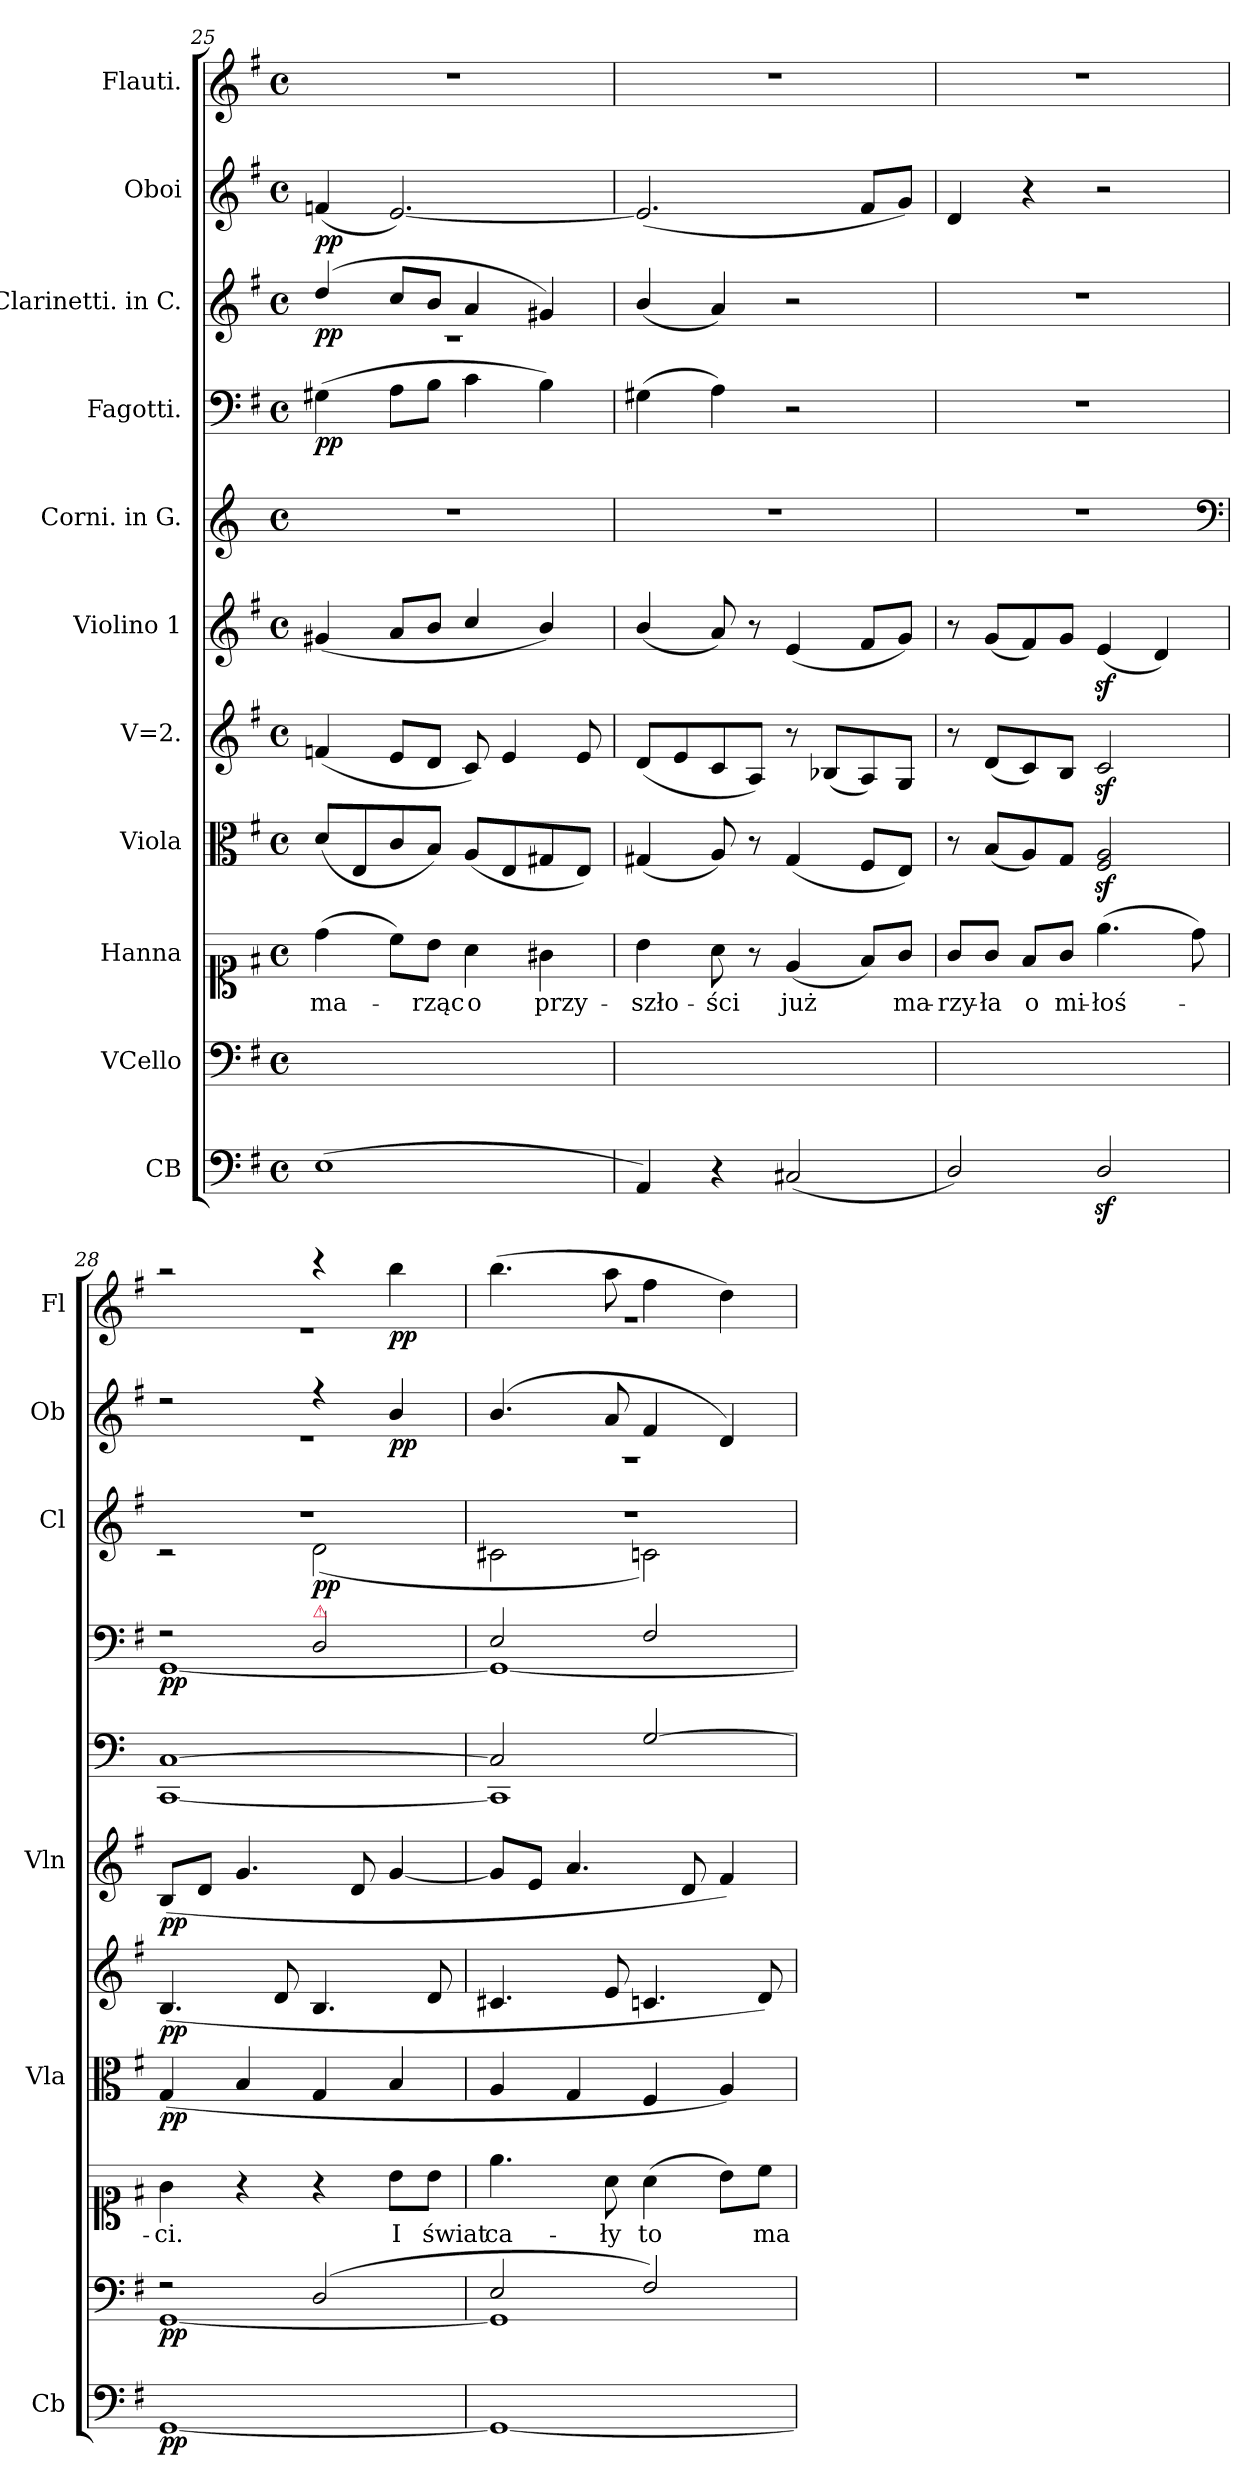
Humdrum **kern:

**kern	**dynam	**kern	**dynam	**kern	**text	**kern	**dynam	**kern	**dynam	**kern	**dynam	**kern	**kern	**dynam	**kern	**dynam	**kern	**dynam	**kern	**dynam
*part11	*part11	*part10	*part10	*part9	*part9	*part8	*part8	*part7	*part7	*part6	*part6	*part5	*part4	*part4	*part3	*part3	*part2	*part2	*part1	*part1
*staff11	*staff11	*staff10	*staff10	*staff9	*staff9	*staff8	*staff8	*staff7	*staff7	*staff6	*staff6	*staff5	*staff4	*staff4	*staff3	*staff3	*staff2	*staff2	*staff1	*staff1
*I"CB	*	*I"VCello	*	*I"Hanna	*	*I"Viola	*	*I"V=2.	*	*I"Violino 1	*	*I"Corni. in G.	*I"Fagotti.	*	*I"Clarinetti. in C.	*	*I"Oboi	*	*I"Flauti.	*
*I'Cb	*	*	*	*	*	*I'Vla	*	*	*	*I'Vln	*	*	*	*	*I'Cl	*	*I'Ob	*	*I'Fl	*
*clefF4	*	*clefF4	*	*clefC1	*	*clefC3	*	*clefG2	*	*clefG2	*	*clefG2	*clefF4	*	*clefG2	*	*clefG2	*	*clefG2	*
*ITrd8c12	*	*	*	*	*	*	*	*	*	*	*	*ITrd3c5	*	*	*	*	*	*	*	*
*k[f#]	*	*k[f#]	*	*k[f#]	*	*k[f#]	*	*k[f#]	*	*k[f#]	*	*k[f#]	*k[f#]	*	*k[f#]	*	*k[f#]	*	*k[f#]	*
*G:	*	*G:	*	*G:	*	*G:	*	*G:	*	*G:	*	*G:	*G:	*	*G:	*	*G:	*	*G:	*
*M4/4	*	*M4/4	*	*M4/4	*	*M4/4	*	*M4/4	*	*M4/4	*	*M4/4	*M4/4	*	*M4/4	*	*M4/4	*	*M4/4	*
*met(c)	*	*met(c)	*	*met(c)	*	*met(c)	*	*met(c)	*	*met(c)	*	*met(c)	*met(c)	*	*met(c)	*	*met(c)	*	*met(c)	*
=25	=25	=25	=25	=25	=25	=25	=25	=25	=25	=25	=25	=25	=25	=25	=25	=25	=25	=25	=25	=25
*	*	*	*	*	*	*	*	*	*	*	*	*	*	*	*^	*	*	*	*	*
!	!	!	!	!	!	!	!	!	!	!	!	!	!	!	!	!	!LO:DY:b	!	!	!	!
(1EE	.	1Eyy	.	(4dd\	ma-	(8d/L	.	(4fn/	.	(4g#X/	.	1r	(4G#X\	pp	(<4dd/	1r	pp	(4fn/	pp	1r	.
.	.	.	.	.	.	8E/	.	.	.	.	.	.	.	.	.	.	.	.	.	.	.
.	.	.	.	8cc\L)	.	8c/	.	8e/L	.	8a/L	.	.	8A\L	.	8cc/L	.	.	[2.e/)	.	.	.
.	.	.	.	8b\J	-rząc	8B/J)	.	8d/J	.	8b/J	.	.	8B\J	.	8b/J	.	.	.	.	.	.
.	.	.	.	4a\	o	(8A/L	.	8c/)	.	4cc/	.	.	4c\	.	4a/	.	.	.	.	.	.
.	.	.	.	.	.	8E/	.	4e/	.	.	.	.	.	.	.	.	.	.	.	.	.
.	.	.	.	4g#X\	przy-	8G#X/	.	.	.	4b/)	.	.	4B\)	.	4g#X/)	.	.	.	.	.	.
.	.	.	.	.	.	8E/J)	.	8e/	.	.	.	.	.	.	.	.	.	.	.	.	.
*	*	*	*	*	*	*	*	*	*	*	*	*	*	*	*v	*v	*	*	*	*	*
=26	=26	=26	=26	=26	=26	=26	=26	=26	=26	=26	=26	=26	=26	=26	=26	=26	=26	=26	=26	=26
4AAA/)	.	4AA/yy	.	4b\	-szło-	(4G#X/	.	(8d/L	.	(4b/	.	1r	(4G#X\	.	(4b/	.	(2.e/]	.	1r	.
.	.	.	.	.	.	.	.	8e/	.	.	.	.	.	.	.	.	.	.	.	.
4r	.	4ryy	.	8a\	-ści	8A/)	.	8c/	.	8a/)	.	.	4A\)	.	4a/)	.	.	.	.	.
.	.	.	.	8r	.	8r	.	8A/J)	.	8r	.	.	.	.	.	.	.	.	.	.
(2CC#X/	.	2C#X/yy	.	(4e/	już	(4G#/	.	8r	.	(4e/	.	.	2r	.	2r	.	.	.	.	.
.	.	.	.	.	.	.	.	(8B-X/L	.	.	.	.	.	.	.	.	.	.	.	.
.	.	.	.	8f#/L)	.	8F#/L	.	8A/)	.	8f#/L	.	.	.	.	.	.	8f#/L	.	.	.
.	.	.	.	8g/J	ma-	8E/J)	.	8G/J	.	8g/J)	.	.	.	.	.	.	8g/J)	.	.	.
=27	=27	=27	=27	=27	=27	=27	=27	=27	=27	=27	=27	=27	=27	=27	=27	=27	=27	=27	=27	=27
2DD/)	.	2D/yy	.	8g/L	-rzy-	8r	.	8r	.	8r	.	1r	1r	.	1r	.	4d/	.	1r	.
.	.	.	.	8g/J	-ła	(8B/L	.	(8d/L	.	(8g/L	.	.	.	.	.	.	.	.	.	.
.	.	.	.	8f#/L	o	8A/)	.	8c/)	.	8f#/)	.	.	.	.	.	.	4r	.	.	.
.	.	.	.	8g/J	mi-	8G/J	.	8B/J	.	8g/J	.	.	.	.	.	.	.	.	.	.
2DDz/	.	2D/yy	.	(4.ee\	-łoś-	2F#z/ 2Az/	.	2cz/	.	(4ez/	.	.	.	.	.	.	2r	.	.	.
.	.	.	.	.	.	.	.	.	.	4d/)	.	.	.	.	.	.	.	.	.	.
.	.	.	.	8dd\)	.	.	.	.	.	.	.	.	.	.	.	.	.	.	.	.
*	*	*	*	*	*	*	*	*	*	*	*	*clefF4	*	*	*	*	*	*	*	*
=28	=28	=28	=28	=28	=28	=28	=28	=28	=28	=28	=28	=28	=28	=28	=28	=28	=28	=28	=28	=28
*	*	*^	*	*	*	*	*	*	*	*	*	*	*^	*	*^	*	*^	*	*^	*
!	!	!	!	!	!	!	!	!	!	!	!	!	!	!	!	!LO:DY:b	!	!	!	!	!	!	!	!	!
[1GGG	pp	2r	[1GG	pp	4g\	-ci.	(4G/	pp	(4.B/	pp	(8B/L	pp	[1GGG [1GG	2r	[1GG	pp	1r	2r	.	2r	1re	.	2r	1re	.
.	.	.	.	.	.	.	.	.	.	.	8d/J	.	.	.	.	.	.	.	.	.	.	.	.	.	.
.	.	.	.	.	4r	.	4B/	.	.	.	4.g/	.	.	.	.	.	.	.	.	.	.	.	.	.	.
.	.	.	.	.	.	.	.	.	8d/	.	.	.	.	.	.	.	.	.	.	.	.	.	.	.	.
!	!	!	!	!	!	!	!	!	!	!	!	!	!	!LO:TX:a:color=crimson:t=⚠	!	!	!	!	!	!	!	!	!	!	!
.	.	(2D/	.	.	4r	.	4G/	.	4.B/	.	.	.	.	2D/	.	.	.	(>2d\	pp	4r	.	.	4r	.	.
.	.	.	.	.	.	.	.	.	.	.	8d/	.	.	.	.	.	.	.	.	.	.	.	.	.	.
.	.	.	.	.	8b\L	I	4B/	.	.	.	[4g/	.	.	.	.	.	.	.	.	4b/	.	pp	4bb\	.	pp
.	.	.	.	.	8b\J	świat	.	.	8d/	.	.	.	.	.	.	.	.	.	.	.	.	.	.	.	.
=29	=29	=29	=29	=29	=29	=29	=29	=29	=29	=29	=29	=29	=29	=29	=29	=29	=29	=29	=29	=29	=29	=29	=29	=29	=29
*	*	*	*	*	*	*	*	*	*	*	*	*	*^	*	*	*	*	*	*	*	*	*	*	*	*
1GGG_	.	2E/	1GG]	.	4.ee\	ca-	4A/	.	4.c#X/	.	8g/L]	.	2GG/]	1GGG]	2E/	1GG_	.	1rdd	2c#X\	.	(<4.b/	1r	.	(4.bb\	1r	.
.	.	.	.	.	.	.	.	.	.	.	8e/J	.	.	.	.	.	.	.	.	.	.	.	.	.	.	.
.	.	.	.	.	.	.	4G/	.	.	.	4.a/	.	.	.	.	.	.	.	.	.	.	.	.	.	.	.
.	.	.	.	.	8a\	-ły	.	.	8e/	.	.	.	.	.	.	.	.	.	.	.	8a/	.	.	8aa\	.	.
.	.	2F#/)	.	.	(4a\	to	4F#/	.	4.cn/	.	.	.	[2D/	.	2F#/	.	.	.	2cn\)	.	4f#/	.	.	4ff#\	.	.
.	.	.	.	.	.	.	.	.	.	.	8d/	.	.	.	.	.	.	.	.	.	.	.	.	.	.	.
.	.	.	.	.	8b\L)	.	4A/)	.	.	.	4f#/)	.	.	.	.	.	.	.	.	.	4d/)	.	.	4dd\)	.	.
.	.	.	.	.	8cc\J	ma-	.	.	8d/)	.	.	.	.	.	.	.	.	.	.	.	.	.	.	.	.	.
*	*	*	*	*	*	*	*	*	*	*	*	*	*v	*v	*	*	*	*v	*v	*	*v	*v	*	*v	*v	*
*	*	*v	*v	*	*	*	*	*	*	*	*	*	*	*v	*v	*	*	*	*	*	*	*
=	=	=	=	=	=	=	=	=	=	=	=	=	=	=	=	=	=	=	=	=
*-	*-	*-	*-	*-	*-	*-	*-	*-	*-	*-	*-	*-	*-	*-	*-	*-	*-	*-	*-	*-
